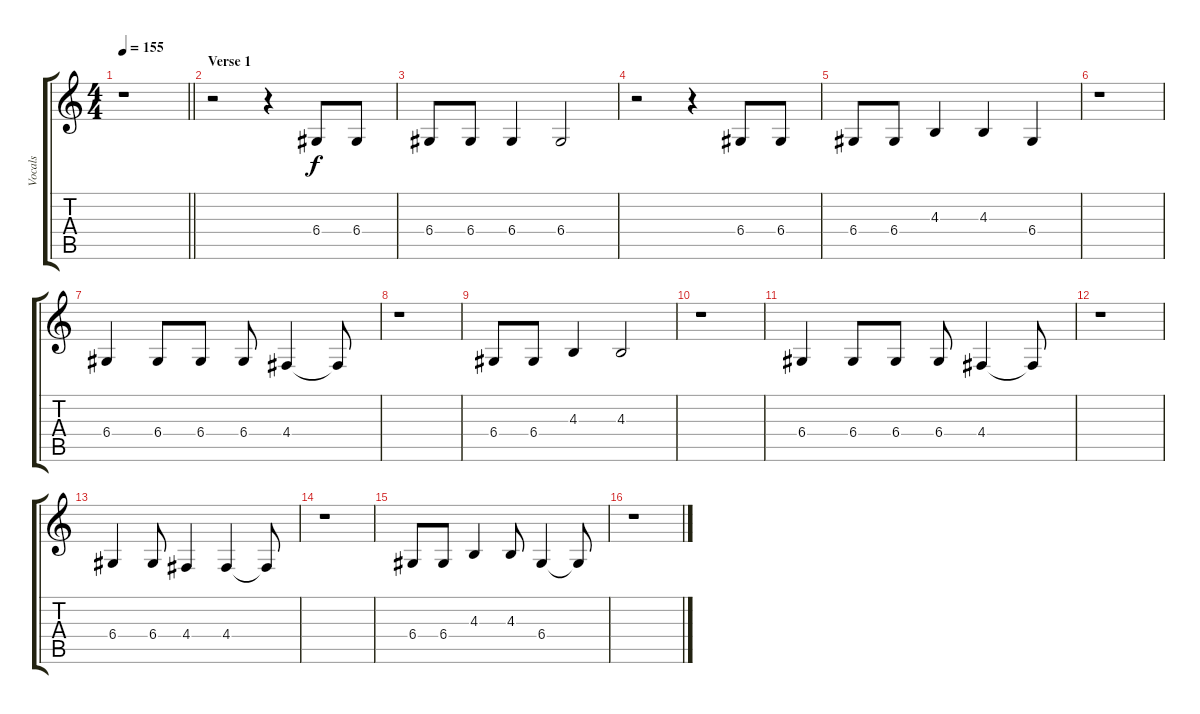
\track ("Vocals" "Vocals") {instrument oboe}
\staff {score tabs}
\tuning (E4 B3 G3 D3 A2 E2) {hide}
\ts (4 4)
\tempo 155
\clef g2
\barLineRight lightlight
\ks c
r.1{dy f} |
\section ("" "Verse 1")
r.2 r.4 6.4.8 6.4.8 |
6.4.8 6.4.8 6.4.4 6.4.2 |
r.2 r.4 6.4.8 6.4.8 |
6.4.8 6.4.8 4.3.4 4.3.4 6.4.4 |
r.1 |
6.4.4 6.4.8 6.4.8 6.4.8 4.4.4 4.4{t}.8 |
r.1 |
6.4.8 6.4.8 4.3.4 4.3.2 |
r.1 |
6.4.4 6.4.8 6.4.8 6.4.8 4.4.4 4.4{t}.8 |
r.1 |
6.4.4 6.4.8 4.4.4 4.4.4 4.4{t}.8 |
r.1 |
6.4.8 6.4.8 4.3.4 4.3.8 6.4.4 6.4{t}.8 |
r.1
